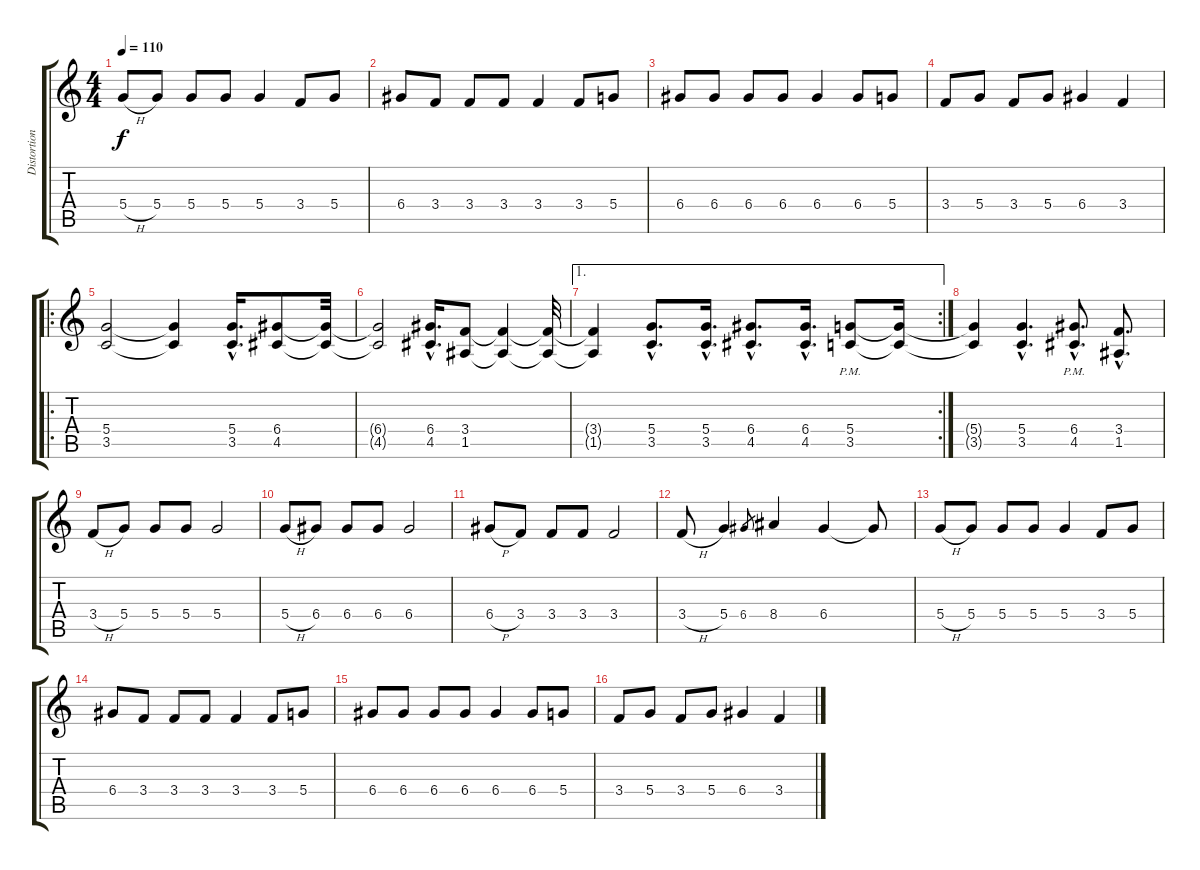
\track ("Distortion Guitar" "Distortion") {instrument distortionguitar}
\staff {score tabs}
\tuning (E4 B3 G3 D3 A2 E2) {hide}
\ts (4 4)
\tempo 110
\clef g2
\ks c
5.4{h}.8{dy f} 5.4.8 5.4.8 5.4.8 5.4.4 3.4.8 5.4.8 |
6.4.8 3.4.8 3.4.8 3.4.8 3.4.4 3.4.8 5.4.8 |
6.4.8 6.4.8 6.4.8 6.4.8 6.4.4 6.4.8 5.4.8 |
3.4.8 5.4.8 3.4.8 5.4.8 6.4.4 3.4.4 |
\ro
(5.4 3.5).2 (5.4{t} 3.5{t}).4 (5.4{hac} 3.5{hac}).16{d} (6.4 4.5).8 (6.4{t} 4.5{t}).32 |
(6.4{t} 4.5{t}).2 (6.4{hac} 4.5{hac}).16{d} (3.4 1.5).8 (3.4{t} 1.5{t}).4 (3.4{t} 1.5{t}).32 |
\ae 1
\rc 2
(3.4{t} 1.5{t}).4 (5.4{hac} 3.5{hac}).8{d} (5.4{hac} 3.5{hac}).16{d} (6.4{hac} 4.5{hac}).8{d} (6.4{hac} 4.5{hac}).16{d} (5.4{pm} 3.5{pm}).8 (5.4{t} 3.5{t}).16 |
(5.4{t} 3.5{t}).4 (5.4{hac} 3.5{hac}).4{d} (6.4{hac pm} 4.5{hac pm}).8{d} (3.4{hac} 1.5{hac}).8{d} |
3.4{h}.8 5.4.8 5.4.8 5.4.8 5.4.2 |
5.4{h}.8 6.4.8 6.4.8 6.4.8 6.4.2 |
6.4{h}.8 3.4.8 3.4.8 3.4.8 3.4.2 |
3.4{h}.8 5.4.4 6.4.8{gr} 8.4.4 6.4.4 6.4{t}.8 |
5.4{h}.8 5.4.8 5.4.8 5.4.8 5.4.4 3.4.8 5.4.8 |
6.4.8 3.4.8 3.4.8 3.4.8 3.4.4 3.4.8 5.4.8 |
6.4.8 6.4.8 6.4.8 6.4.8 6.4.4 6.4.8 5.4.8 |
3.4.8 5.4.8 3.4.8 5.4.8 6.4.4 3.4.4
